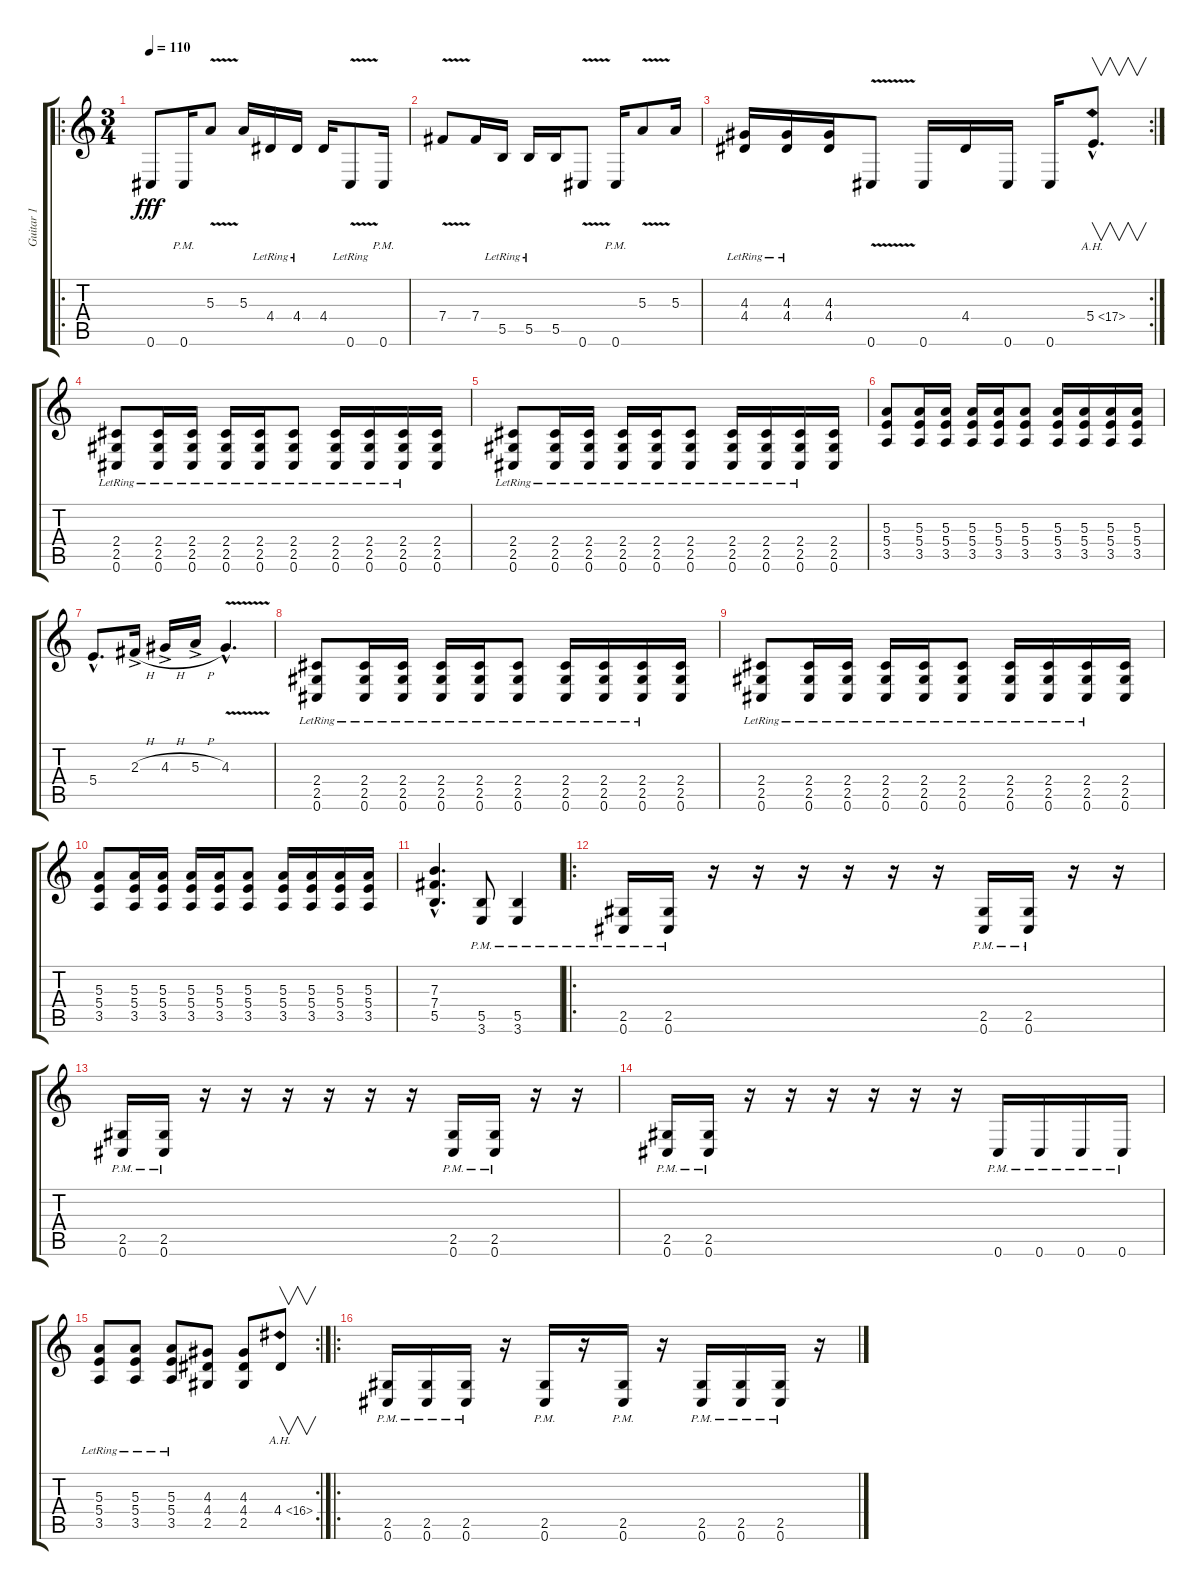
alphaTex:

\track ("Guitar 1" "Guitar 1") {instrument distortionguitar}
\staff {score tabs}
\tuning (Db4 Ab3 E3 B2 Gb2 Db2) {hide}
\ro
\ts (3 4)
\tempo 110
\clef g2
\ks c
0.6.8{dy fff} 0.6{pm}.16 5.3{v}.8 5.3.16 4.4{lr}.16 4.4{lr}.16 4.4.16 0.6{v lr}.8 0.6{pm}.16 |
7.4{v}.8 7.4.16 5.5{lr}.16 5.5{lr}.16 5.5.16 0.6{v}.8 0.6{pm}.16 5.3{v}.8 5.3.16 |
\rc 2
(4.3{lr} 4.4{lr}).16 (4.3{lr} 4.4{lr}).16 (4.3 4.4).16 0.6{v}.8 0.6.16 4.4.16 0.6.16 0.6.16 5.4{ah 12 hac}.8{v d} |
(2.4{lr} 2.5{lr} 0.6{lr}).8 (2.4{lr} 2.5{lr} 0.6{lr}).16 (2.4{lr} 2.5{lr} 0.6{lr}).16 (2.4{lr} 2.5{lr} 0.6{lr}).16 (2.4{lr} 2.5{lr} 0.6{lr}).16 (2.4{lr} 2.5{lr} 0.6{lr}).8 (2.4{lr} 2.5{lr} 0.6{lr}).16 (2.4{lr} 2.5{lr} 0.6{lr}).16 (2.4{lr} 2.5{lr} 0.6{lr}).16 (2.4 2.5 0.6).16 |
(2.4{lr} 2.5{lr} 0.6{lr}).8 (2.4{lr} 2.5{lr} 0.6{lr}).16 (2.4{lr} 2.5{lr} 0.6{lr}).16 (2.4{lr} 2.5{lr} 0.6{lr}).16 (2.4{lr} 2.5{lr} 0.6{lr}).16 (2.4{lr} 2.5{lr} 0.6{lr}).8 (2.4{lr} 2.5{lr} 0.6{lr}).16 (2.4{lr} 2.5{lr} 0.6{lr}).16 (2.4{lr} 2.5{lr} 0.6{lr}).16 (2.4 2.5 0.6).16 |
(5.3 5.4 3.5).8 (5.3 5.4 3.5).16 (5.3 5.4 3.5).16 (5.3 5.4 3.5).16 (5.3 5.4 3.5).16 (5.3 5.4 3.5).8 (5.3 5.4 3.5).16 (5.3 5.4 3.5).16 (5.3 5.4 3.5).16 (5.3 5.4 3.5).16 |
5.4{hac}.8{d} 2.3{h ac}.16 4.3{h ac}.16 5.3{h ac}.16 4.3{v hac}.4{d} |
(2.4{lr} 2.5{lr} 0.6{lr}).8 (2.4{lr} 2.5{lr} 0.6{lr}).16 (2.4{lr} 2.5{lr} 0.6{lr}).16 (2.4{lr} 2.5{lr} 0.6{lr}).16 (2.4{lr} 2.5{lr} 0.6{lr}).16 (2.4{lr} 2.5{lr} 0.6{lr}).8 (2.4{lr} 2.5{lr} 0.6{lr}).16 (2.4{lr} 2.5{lr} 0.6{lr}).16 (2.4{lr} 2.5{lr} 0.6{lr}).16 (2.4 2.5 0.6).16 |
(2.4{lr} 2.5{lr} 0.6{lr}).8 (2.4{lr} 2.5{lr} 0.6{lr}).16 (2.4{lr} 2.5{lr} 0.6{lr}).16 (2.4{lr} 2.5{lr} 0.6{lr}).16 (2.4{lr} 2.5{lr} 0.6{lr}).16 (2.4{lr} 2.5{lr} 0.6{lr}).8 (2.4{lr} 2.5{lr} 0.6{lr}).16 (2.4{lr} 2.5{lr} 0.6{lr}).16 (2.4{lr} 2.5{lr} 0.6{lr}).16 (2.4 2.5 0.6).16 |
(5.3 5.4 3.5).8 (5.3 5.4 3.5).16 (5.3 5.4 3.5).16 (5.3 5.4 3.5).16 (5.3 5.4 3.5).16 (5.3 5.4 3.5).8 (5.3 5.4 3.5).16 (5.3 5.4 3.5).16 (5.3 5.4 3.5).16 (5.3 5.4 3.5).16 |
(7.3{hac} 7.4{hac} 5.5{hac}).4{d} (5.5{pm} 3.6{pm}).8 (5.5{pm} 3.6{pm}).4 |
\ro
(2.5{pm} 0.6{pm}).16 (2.5{pm} 0.6{pm}).16 r.16 r.16 r.16 r.16 r.16 r.16 (2.5{pm} 0.6{pm}).16 (2.5{pm} 0.6{pm}).16 r.16 r.16 |
(2.5{pm} 0.6{pm}).16 (2.5{pm} 0.6{pm}).16 r.16 r.16 r.16 r.16 r.16 r.16 (2.5{pm} 0.6{pm}).16 (2.5{pm} 0.6{pm}).16 r.16 r.16 |
(2.5{pm} 0.6{pm}).16 (2.5{pm} 0.6{pm}).16 r.16 r.16 r.16 r.16 r.16 r.16 0.6{pm}.16 0.6{pm}.16 0.6{pm}.16 0.6{pm}.16 |
\rc 2
(5.3{lr} 5.4{lr} 3.5{lr}).8 (5.3{lr} 5.4{lr} 3.5{lr}).8 (5.3{lr} 5.4{lr} 3.5{lr}).8 (4.3 4.4 2.5).8 (4.3 4.4 2.5).8 4.4{ah 12}.8{v} |
\ro
(2.5{pm} 0.6{pm}).16 (2.5{pm} 0.6{pm}).16 (2.5{pm} 0.6{pm}).16 r.16 (2.5{pm} 0.6{pm}).16 r.16 (2.5{pm} 0.6{pm}).16 r.16 (2.5{pm} 0.6{pm}).16 (2.5{pm} 0.6{pm}).16 (2.5{pm} 0.6{pm}).16 r.16
